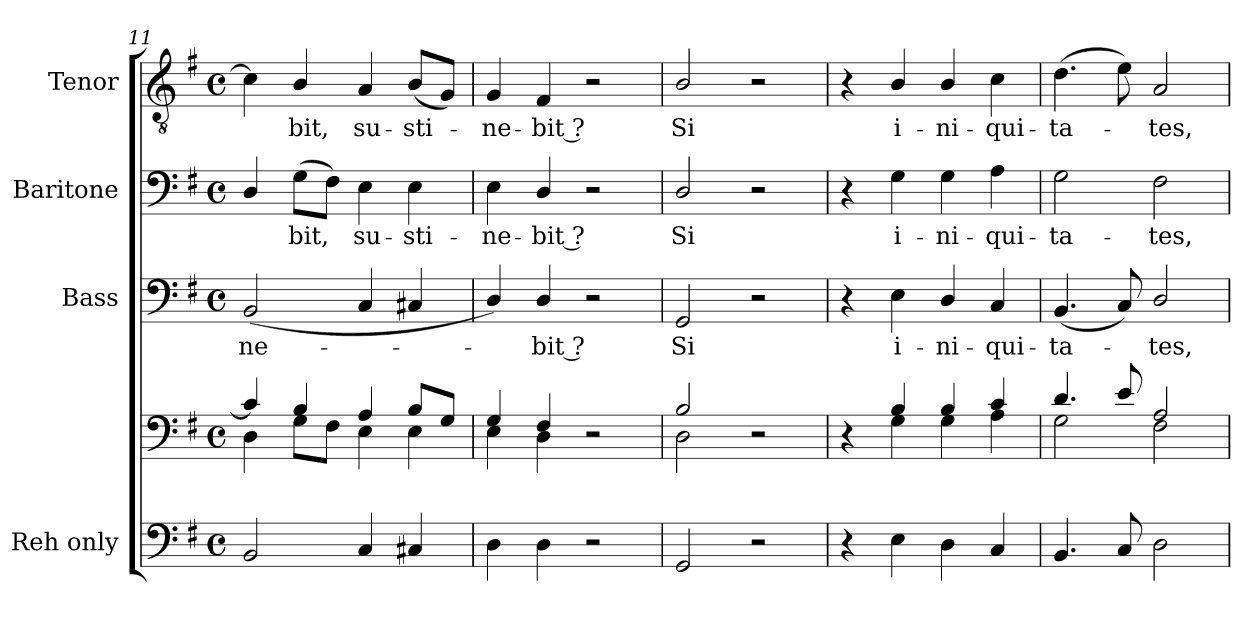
**kern	**kern	**kern	**text	**kern	**text	**kern	**text
*part4	*part4	*part3	*part3	*part2	*part2	*part1	*part1
*staff5	*staff4	*staff3	*staff3	*staff2	*staff2	*staff1	*staff1
*I"Reh only	*	*I"Bass	*	*I"Baritone	*	*I"Tenor	*
*	*	*I'B.	*	*I'Bar.	*	*I'T.	*
*clefF4	*clefF4	*clefF4	*	*clefF4	*	*clefGv2	*
*	*	*	*	*	*	*ITrd7c12	*
*k[f#]	*k[f#]	*k[f#]	*	*k[f#]	*	*k[f#]	*
*G:	*G:	*G:	*	*G:	*	*G:	*
*M4/4	*M4/4	*M4/4	*	*M4/4	*	*M4/4	*
*met(c)	*met(c)	*met(c)	*	*met(c)	*	*met(c)	*
=11	=11	=11	=11	=11	=11	=11	=11
*	*^	*	*	*	*	*	*
!	!	!	!	!LO:LY:b:color=#000000	!	!	!	!
2BBi/	4ci/]	4Di\	(2BBi/	-ne-	4Di/	.	4Ci\]	.
!	!	!	!	!	!	!LO:LY:b:color=#000000	!	!
!	!	!	!	!	!	!	!	!LO:LY:b:color=#000000
.	4Bi/	8Gi\L	.	.	(8Gi\L	-bit,	4BBi/	-bit,
.	.	8F#i\J	.	.	8F#i\J)	.	.	.
!	!	!	!	!	!	!LO:LY:b:color=#000000	!	!
!	!	!	!	!	!	!	!	!LO:LY:b:color=#000000
4Ci/	4Ai/	4Ei\	4Ci/	.	4Ei\	su-	4AAi/	su-
!	!	!	!	!	!	!LO:LY:b:color=#000000	!	!
!	!	!	!	!	!	!	!	!LO:LY:b:color=#000000
4C#Xi/	8Bi/L	4Ei\	4C#Xi/	.	4Ei\	-sti-	(8BBi/L	-sti-
.	8Gi/J	.	.	.	.	.	8GGi/J)	.
=12	=12	=12	=12	=12	=12	=12	=12	=12
!	!	!	!	!	!	!LO:LY:b:color=#000000	!	!
!	!	!	!	!	!	!	!	!LO:LY:b:color=#000000
4Di\	4Gi/	4Ei\	4Di/)	.	4Ei\	-ne-	4GGi/	-ne-
!	!	!	!	!LO:LY:b:color=#000000	!	!	!	!
!	!	!	!	!	!	!LO:LY:b:color=#000000	!	!
!	!	!	!	!	!	!	!	!LO:LY:b:color=#000000
4Di\	4F#i/	4Di\	4Di/	-bit ?	4Di/	-bit ?	4FF#i/	-bit ?
2r	2r	2ryy	2r	.	2r	.	2r	.
!!LO:LB:g=z
=13	=13	=13	=13	=13	=13	=13	=13	=13
!	!	!	!	!LO:LY:b:color=#000000	!	!	!	!
!	!	!	!	!	!	!LO:LY:b:color=#000000	!	!
!	!	!	!	!	!	!	!	!LO:LY:b:color=#000000
2GGi/	2Bi/	2Di\	2GGi/	Si	2Di/	Si	2BBi/	Si
2r	2r	2ryy	2r	.	2r	.	2r	.
=14	=14	=14	=14	=14	=14	=14	=14	=14
4r	4r	4ryy	4r	.	4r	.	4r	.
!	!	!	!	!LO:LY:b:color=#000000	!	!	!	!
!	!	!	!	!	!	!LO:LY:b:color=#000000	!	!
!	!	!	!	!	!	!	!	!LO:LY:b:color=#000000
4Ei\	4Bi/	4Gi\	4Ei\	i-	4Gi\	i-	4BBi/	i-
!	!	!	!	!LO:LY:b:color=#000000	!	!	!	!
!	!	!	!	!	!	!LO:LY:b:color=#000000	!	!
!	!	!	!	!	!	!	!	!LO:LY:b:color=#000000
4Di\	4Bi/	4Gi\	4Di/	-ni-	4Gi\	-ni-	4BBi/	-ni-
!	!	!	!	!LO:LY:b:color=#000000	!	!	!	!
!	!	!	!	!	!	!LO:LY:b:color=#000000	!	!
!	!	!	!	!	!	!	!	!LO:LY:b:color=#000000
4Ci/	4ci/	4Ai\	4Ci/	-qui-	4Ai\	-qui-	4Ci\	-qui-
=15	=15	=15	=15	=15	=15	=15	=15	=15
!	!	!	!	!LO:LY:b:color=#000000	!	!	!	!
!	!	!	!	!	!	!LO:LY:b:color=#000000	!	!
!	!	!	!	!	!	!	!	!LO:LY:b:color=#000000
4.BBi/	4.di/	2Gi\	(4.BBi/	-ta-	2Gi\	-ta-	(4.Di\	-ta-
8Ci/	8ei/	.	8Ci/)	.	.	.	8Ei\)	.
!	!	!	!	!LO:LY:b:color=#000000	!	!	!	!
!	!	!	!	!	!	!LO:LY:b:color=#000000	!	!
!	!	!	!	!	!	!	!	!LO:LY:b:color=#000000
2Di\	2Ai/	2F#i\	2Di/	-tes,	2F#i\	-tes,	2AAi/	-tes,
*	*v	*v	*	*	*	*	*	*
=	=	=	=	=	=	=	=
*-	*-	*-	*-	*-	*-	*-	*-
